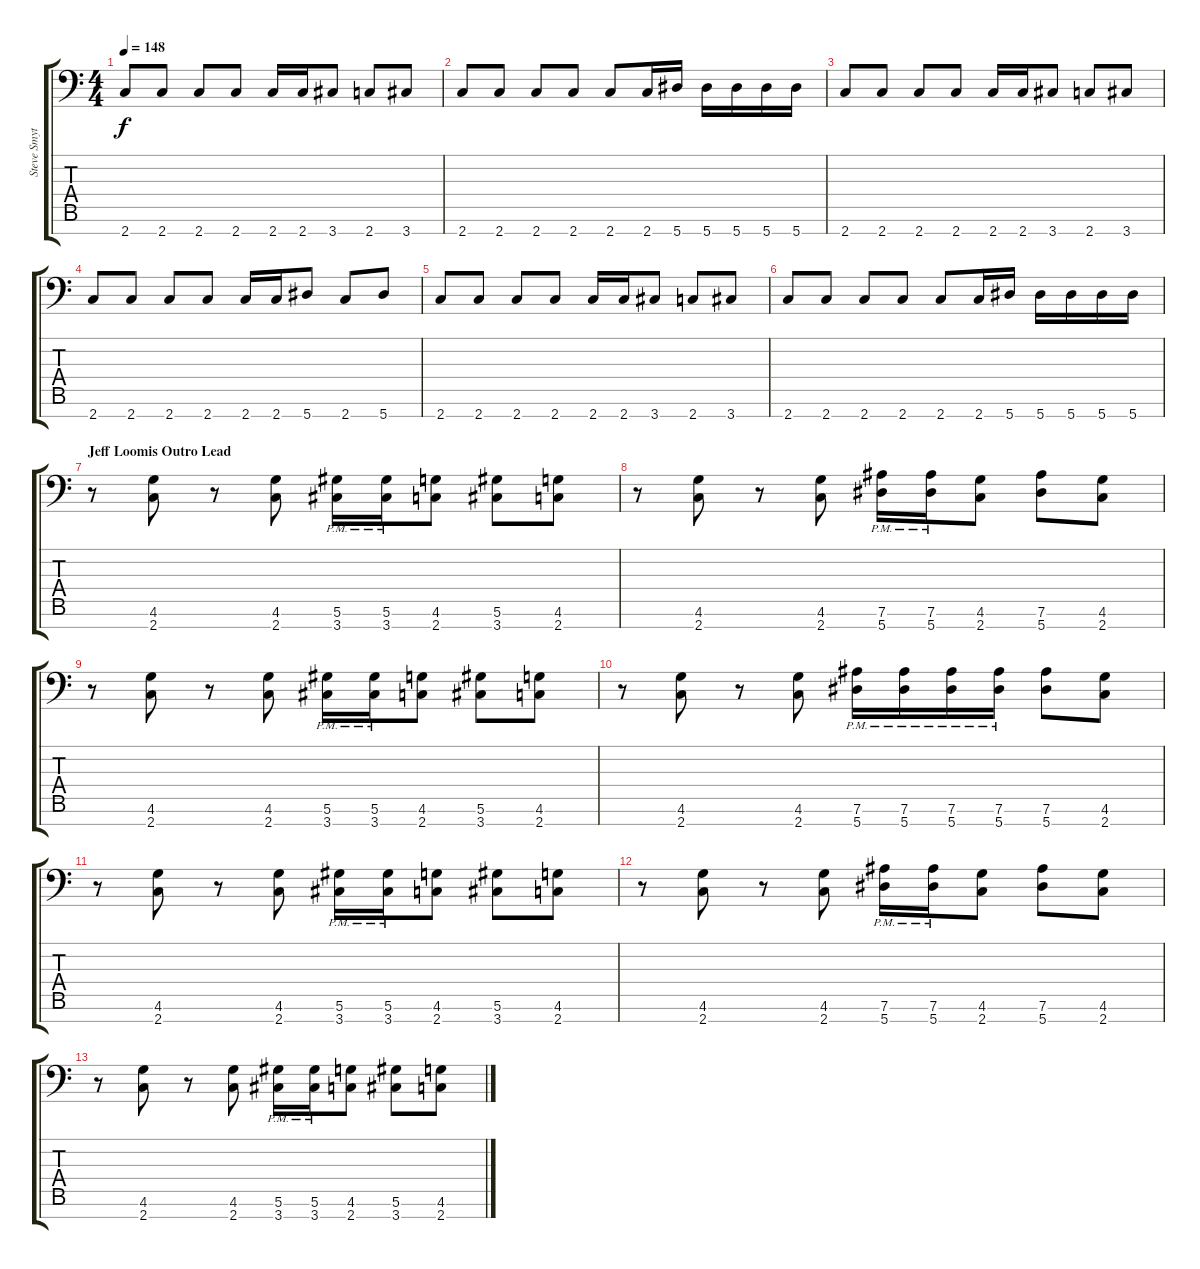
\track ("Steve Smyth Rhythm" "Steve Smyt") {instrument distortionguitar}
\staff {score tabs}
\tuning (Eb4 Bb3 Gb3 Db3 Ab2 Eb2 Bb1) {hide}
\ts (4 4)
\tempo 148
\clef f4
\ks c
2.7.8{dy f} 2.7.8 2.7.8 2.7.8 2.7.16 2.7.16 3.7.8 2.7.8 3.7.8 |
2.7.8 2.7.8 2.7.8 2.7.8 2.7.8 2.7.16 5.7.16 5.7.16 5.7.16 5.7.16 5.7.16 |
2.7.8 2.7.8 2.7.8 2.7.8 2.7.16 2.7.16 3.7.8 2.7.8 3.7.8 |
2.7.8 2.7.8 2.7.8 2.7.8 2.7.16 2.7.16 5.7.8 2.7.8 5.7.8 |
2.7.8 2.7.8 2.7.8 2.7.8 2.7.16 2.7.16 3.7.8 2.7.8 3.7.8 |
2.7.8 2.7.8 2.7.8 2.7.8 2.7.8 2.7.16 5.7.16 5.7.16 5.7.16 5.7.16 5.7.16 |
\section ("" "Jeff Loomis Outro Lead")
r.8 (4.6 2.7).8 r.8 (4.6 2.7).8 (5.6{pm} 3.7{pm}).16 (5.6{pm} 3.7{pm}).16 (4.6 2.7).8 (5.6 3.7).8 (4.6 2.7).8 |
r.8 (4.6 2.7).8 r.8 (4.6 2.7).8 (7.6{pm} 5.7{pm}).16 (7.6{pm} 5.7{pm}).16 (4.6 2.7).8 (7.6 5.7).8 (4.6 2.7).8 |
r.8 (4.6 2.7).8 r.8 (4.6 2.7).8 (5.6{pm} 3.7{pm}).16 (5.6{pm} 3.7{pm}).16 (4.6 2.7).8 (5.6 3.7).8 (4.6 2.7).8 |
r.8 (4.6 2.7).8 r.8 (4.6 2.7).8 (7.6{pm} 5.7{pm}).16 (7.6{pm} 5.7{pm}).16 (7.6{pm} 5.7{pm}).16 (7.6{pm} 5.7{pm}).16 (7.6 5.7).8 (4.6 2.7).8 |
r.8 (4.6 2.7).8 r.8 (4.6 2.7).8 (5.6{pm} 3.7{pm}).16 (5.6{pm} 3.7{pm}).16 (4.6 2.7).8 (5.6 3.7).8 (4.6 2.7).8 |
r.8 (4.6 2.7).8 r.8 (4.6 2.7).8 (7.6{pm} 5.7{pm}).16 (7.6{pm} 5.7{pm}).16 (4.6 2.7).8 (7.6 5.7).8 (4.6 2.7).8 |
r.8 (4.6 2.7).8 r.8 (4.6 2.7).8 (5.6{pm} 3.7{pm}).16 (5.6{pm} 3.7{pm}).16 (4.6 2.7).8 (5.6 3.7).8 (4.6 2.7).8
